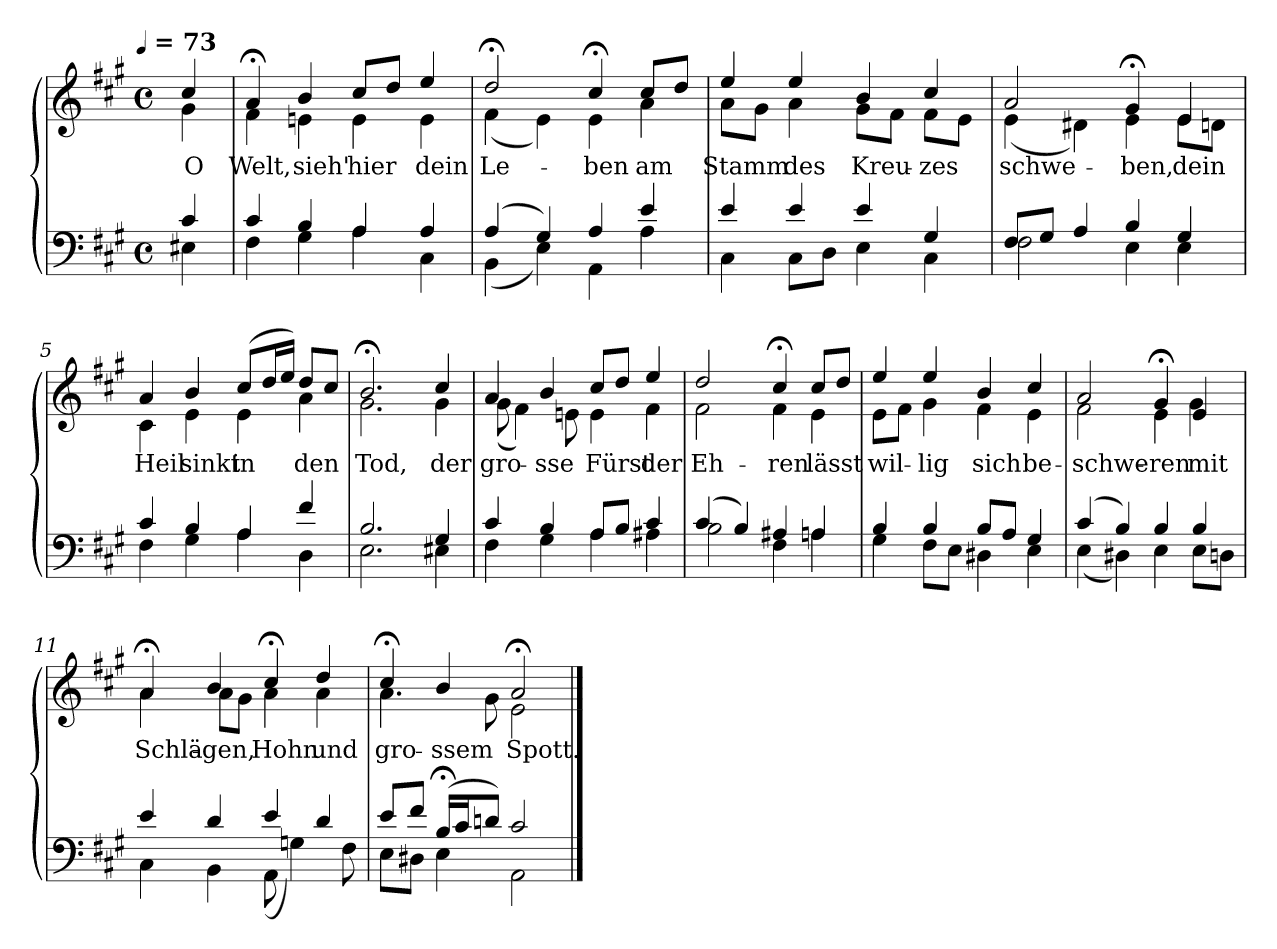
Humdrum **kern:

**kern	**kern	**text	**dynam
*part1	*part1	*part1	*part1
*staff2	*staff1	*staff1	*staff1/2
*clefF4	*clefG2	*	*
*k[f#c#g#]	*k[f#c#g#]	*	*
!!LO:TX:omd:t=[quarter] = 73
*M4/4	*M4/4	*	*
*met(c)	*met(c)	*	*
*MM73	*MM73	*	*
=	=	=	=
*^	*^	*	*
4c#	4E#X	4cc#	4g#	O	.
=1	=1	=1	=1	=1	=1
4c#	4F#	4a;<	4f#	Welt,	.
4B	4G#	4b	4en	sieh'	♩ = 75.1
4A	4A	8cc#L	4e	hier	.
.	.	8ddJ	.	.	.
4A	4C#	4ee	4e	dein	♩ = 73.41
=2	=2	=2	=2	=2	=2
(4A	(4BB	2dd;<	(4f#	Le-	.
4G#)	4E)	.	4e)	.	.
4A	4AA	4cc#;<	4e	-ben	.
4e	4A	8cc#L	4a	am	♩ = 73
.	.	8ddJ	.	.	.
=3	=3	=3	=3	=3	=3
4e	4C#	4ee	8aL	Stamm	.
.	.	.	8g#J	.	.
4e	8C#L	4ee	4a	des	.
.	8DJ	.	.	.	.
4e	4E	4b	8g#L	Kreu-	.
.	.	.	8f#J	.	.
4G#	4C#	4cc#	8f#L	-zes	.
.	.	.	8eJ	.	.
=4	=4	=4	=4	=4	=4
*	*	*MM72	*	*	*
8F#L	2F#)	2a	(4e	schwe-	.
8G#J	.	.	.	.	.
(4A	.	.	4d#X)	.	.
4B	4E	4g#;<	4e	-ben,	.
4G#	4E	4e	8eL	dein	♩ = 73
.	.	.	8dnJ	.	.
!!LO:LB:g=z	!!
=5	=5	=5	=5	=5	=5
4c#	4F#	4a	4c#	Heil	.
4B	4G#	4b	4e	sinkt	.
4A	4A	(8cc#L	4e	in	.
.	.	16ddL	.	.	.
.	.	16eeJJ)	.	.	.
4f#	4D	8ddL	4a	den	♩ = 70
.	.	8cc#J	.	.	.
=6	=6	=6	=6	=6	=6
*	*	*MM73	*	*	*
2.B	2.E	2.b;<	2.g#	Tod,	.
4G#	4E#X	4cc#	4g#	der	.
=7	=7	=7	=7	=7	=7
4c#	4F#	4a	(8g#	gro-	.
.	.	.	4f#)	.	.
4B	4G#	4b	.	sse	.
.	.	.	8en	.	.
8AL	4A	8cc#L	4e	Fürst	.
8BJ	.	8ddJ	.	.	.
4c#	4A#X	4ee	4f#	der	.
=8	=8	=8	=8	=8	=8
*	*	*MM70	*	*	*
(4c#	2B	2dd	2f#	Eh-	.
4B)	.	.	.	.	.
4A#X	4F#	4cc#;<	4f#	-ren	.
4An	4A	8cc#L	4e	lässt	♩ = 73
.	.	8ddJ	.	.	.
!!LO:LB:g=z	!!
=9	=9	=9	=9	=9	=9
4B	4G#	4ee	8eL	wil-	.
.	.	.	8f#J	.	.
4B	8F#L	4ee	4g#	-lig	.
.	8EJ	.	.	.	.
8BL	4D#X	4b	4f#	sich	♩ = 72
8AJ	.	.	.	.	.
4G#	4E	4cc#	4e	be-	.
=10	=10	=10	=10	=10	=10
*	*	*MM70	*	*	*
(4c#	(4E	2a	2f#	-schwe-	.
4B)	4D#X)	.	.	.	.
4B	4E	4g#;<	4e	-ren	.
4B	8EL	4e	4g#	mit	♩ = 72
.	8DnJ	.	.	.	.
=11	=11	=11	=11	=11	=11
*	*	*MM69	*	*	*
4e	4C#	4a;<	4a	Schlä-	.
4d	4BB	4b	8aL	-gen,	.
.	.	.	8g#J	.	.
4e	(8AA	4cc#;<	4a	Hohn	.
.	4Gn)	.	.	.	.
4d	.	4dd	4a	und	♩ = 68
.	8F#	.	.	.	.
=12	=12	=12	=12	=12	=12
*	*	*MM62	*	*	*
8eL	8EL	4cc#;<	4.a	gro-	.
8f#J	8D#XJ	.	.	.	.
(16B;<LL	4E	4b	.	-ssem	♩ = 54.5
16c#J	.	.	.	.	.
8dnJ)	.	.	8g#	.	.
2c#	2AA	2a;<	2e	Spott.	.
*v	*v	*	*	*	*
*	*v	*v	*	*
==	==	==	==
*-	*-	*-	*-
